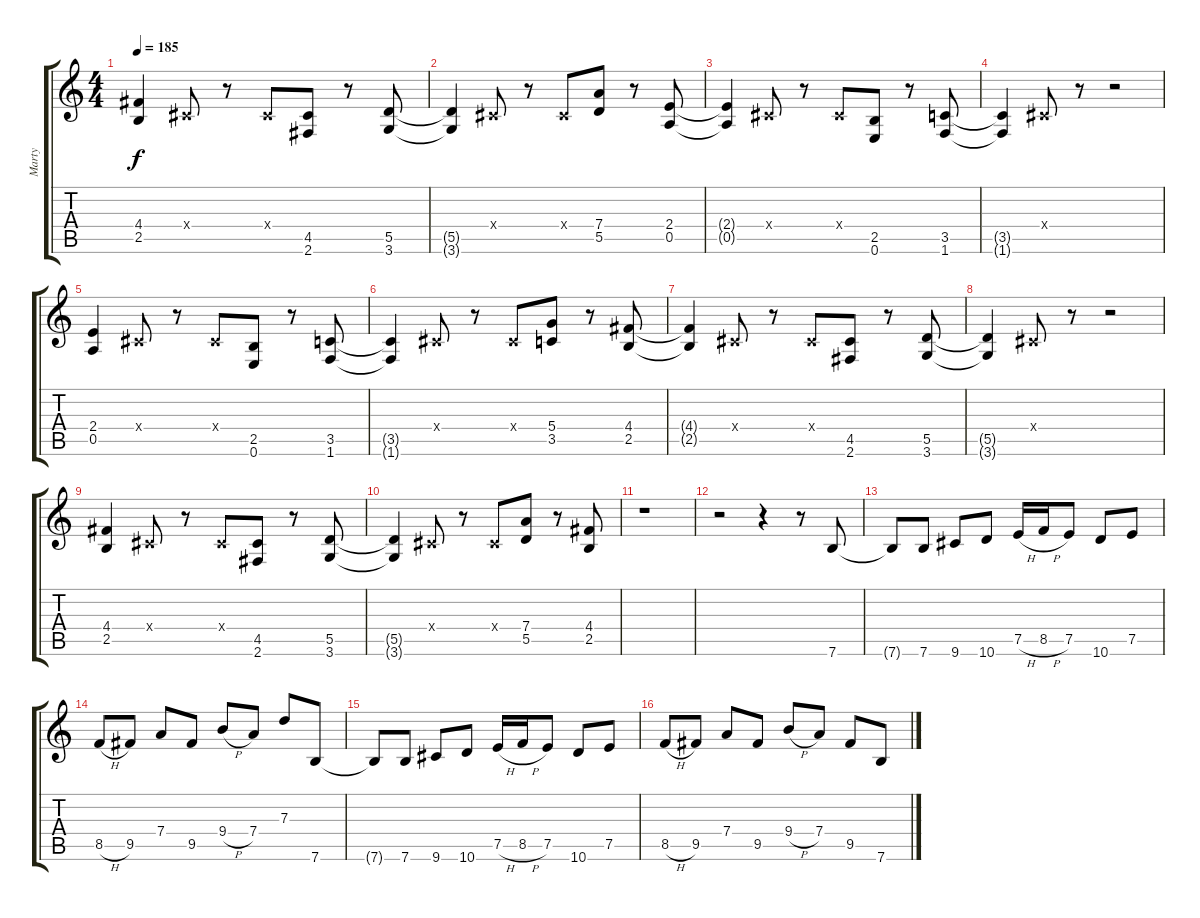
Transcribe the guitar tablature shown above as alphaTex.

\track ("Marty" "Marty") {instrument distortionguitar}
\staff {score tabs}
\tuning (E4 B3 G3 D3 A2 E2) {hide}
\ts (4 4)
\tempo 185
\clef g2
\ks c
(4.4 2.5).4{dy f} -1.4{x}.8 r.8 -1.4{x}.8 (4.5 2.6).8 r.8 (5.5 3.6).8 |
(5.5{t} 3.6{t}).4 -1.4{x}.8 r.8 -1.4{x}.8 (7.4 5.5).8 r.8 (2.4 0.5).8 |
(2.4{t} 0.5{t}).4 -1.4{x}.8 r.8 -1.4{x}.8 (2.5 0.6).8 r.8 (3.5 1.6).8 |
(3.5{t} 1.6{t}).4 -1.4{x}.8 r.8 r.2 |
(2.4 0.5).4 -1.4{x}.8 r.8 -1.4{x}.8 (2.5 0.6).8 r.8 (3.5 1.6).8 |
(3.5{t} 1.6{t}).4 -1.4{x}.8 r.8 -1.4{x}.8 (5.4 3.5).8 r.8 (4.4 2.5).8 |
(4.4{t} 2.5{t}).4 -1.4{x}.8 r.8 -1.4{x}.8 (4.5 2.6).8 r.8 (5.5 3.6).8 |
(5.5{t} 3.6{t}).4 -1.4{x}.8 r.8 r.2 |
(4.4 2.5).4 -1.4{x}.8 r.8 -1.4{x}.8 (4.5 2.6).8 r.8 (5.5 3.6).8 |
(5.5{t} 3.6{t}).4 -1.4{x}.8 r.8 -1.4{x}.8 (7.4 5.5).8 r.8 (4.4 2.5).8 |
r.1 |
r.2 r.4 r.8 7.6.8 |
7.6{t}.8 7.6.8 9.6.8 10.6.8 7.5{h}.16 8.5{h}.16 7.5.8 10.6.8 7.5.8 |
8.5{h}.8 9.5.8 7.4.8 9.5.8 9.4{h}.8 7.4.8 7.3.8 7.6.8 |
7.6{t}.8 7.6.8 9.6.8 10.6.8 7.5{h}.16 8.5{h}.16 7.5.8 10.6.8 7.5.8 |
8.5{h}.8 9.5.8 7.4.8 9.5.8 9.4{h}.8 7.4.8 9.5.8 7.6.8
